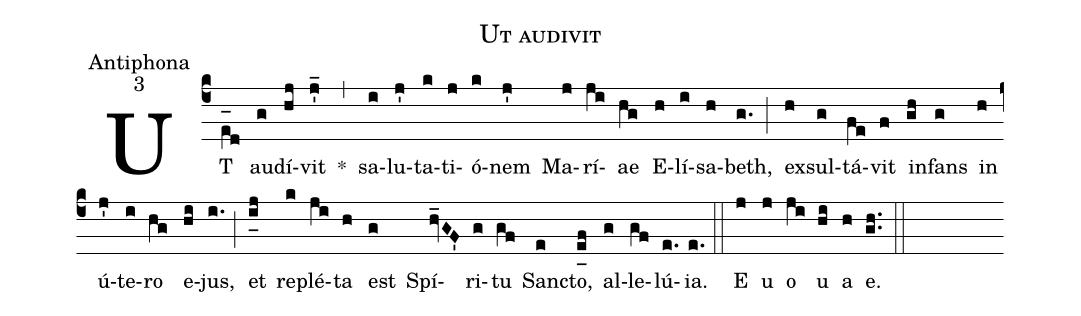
name:Ut audivit;
office-part:Antiphona;
mode:3;
%%
(c4) UT(e_[oh:h][ll:1]d) au(g)dí(hj)vit(j'_) *(,) sa(i)lu(j')ta(k)ti(j)ó(k)nem(j') Ma(j)rí(ji)ae(hg) E(h)lí(i)sa(h)beth,(g.) (;) ex(h)sul(g)tá(fe)vit(f) in(gh)fans(g) in(h) ú(j')te(i)ro(hg) e(hi)jus,(i.) (;) et(i_[uh:l]j) re(k)plé(ji)ta(h) est(g) Spí(hv_GF')ri(g)tu(gf) San(e)cto,(e_[uh:l]f) al(g)le(gf)lú(e.){ia}.(e.) (::) <eu>E(j) u(j) o(ji) u(hi) a(h) e.</eu>(gh..) (::)
